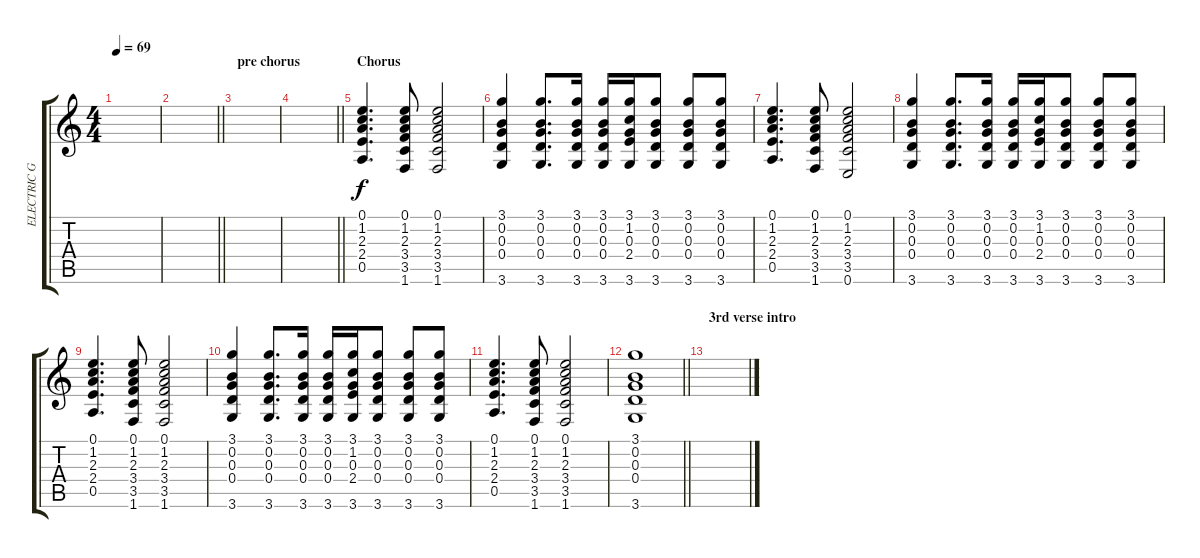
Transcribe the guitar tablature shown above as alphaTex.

\track ("ELECTRIC GUITAR 3" "ELECTRIC G") {instrument electricguitarclean}
\staff {score tabs}
\tuning (E4 B3 G3 D3 A2 E2) {hide}
\ts (4 4)
\tempo 69
\clef g2
\ks c
|
\barLineRight lightlight
|
\section ("" "pre chorus")
|
\barLineRight lightlight
|
\section ("" "Chorus")
(0.1 1.2 2.3 2.4 0.5).4{d} (0.1 1.2 2.3 3.4 3.5 1.6).8 (0.1 1.2 2.3 3.4 3.5 1.6).2 |
(3.1 0.2 0.3 0.4 3.6).4 (3.1 0.2 0.3 0.4 3.6).8{d} (3.1 0.2 0.3 0.4 3.6).16 (3.1 0.2 0.3 0.4 3.6).16 (3.1 1.2 0.3 2.4 3.6).16 (3.1 0.2 0.3 0.4 3.6).8 (3.1 0.2 0.3 0.4 3.6).8 (3.1 0.2 0.3 0.4 3.6).8 |
(0.1 1.2 2.3 2.4 0.5).4{d} (0.1 1.2 2.3 3.4 3.5 1.6).8 (0.1 1.2 2.3 3.4 3.5 0.6).2 |
(3.1 0.2 0.3 0.4 3.6).4 (3.1 0.2 0.3 0.4 3.6).8{d} (3.1 0.2 0.3 0.4 3.6).16 (3.1 0.2 0.3 0.4 3.6).16 (3.1 1.2 0.3 2.4 3.6).16 (3.1 0.2 0.3 0.4 3.6).8 (3.1 0.2 0.3 0.4 3.6).8 (3.1 0.2 0.3 0.4 3.6).8 |
(0.1 1.2 2.3 2.4 0.5).4{d} (0.1 1.2 2.3 3.4 3.5 1.6).8 (0.1 1.2 2.3 3.4 3.5 1.6).2 |
(3.1 0.2 0.3 0.4 3.6).4 (3.1 0.2 0.3 0.4 3.6).8{d} (3.1 0.2 0.3 0.4 3.6).16 (3.1 0.2 0.3 0.4 3.6).16 (3.1 1.2 0.3 2.4 3.6).16 (3.1 0.2 0.3 0.4 3.6).8 (3.1 0.2 0.3 0.4 3.6).8 (3.1 0.2 0.3 0.4 3.6).8 |
(0.1 1.2 2.3 2.4 0.5).4{d} (0.1 1.2 2.3 3.4 3.5 1.6).8 (0.1 1.2 2.3 3.4 3.5 1.6).2 |
\barLineRight lightlight
(3.1 0.2 0.3 0.4 3.6).1 |
\section ("" "3rd verse intro")
